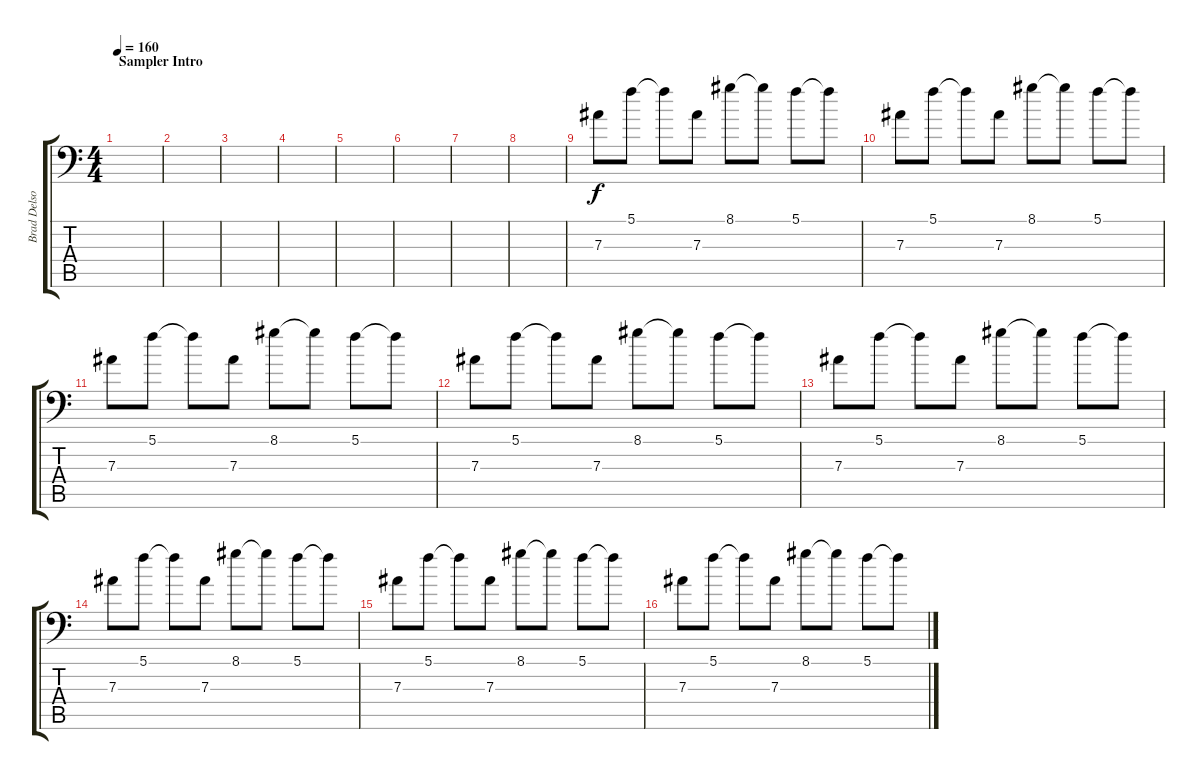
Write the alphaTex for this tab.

\track ("Brad Delson (Main Guitar)" "Brad Delso") {instrument distortionguitar}
\staff {score tabs}
\tuning (C4 G3 Eb3 Bb2 F2 Bb1) {hide}
\ts (4 4)
\section ("" "Sampler Intro")
\tempo 160
\clef f4
\ks c
|
|
|
|
|
|
|
|
7.3.8{instrument electricguitarclean} 5.1.8 5.1{t}.8 7.3.8 8.1.8 8.1{t}.8 5.1.8 5.1{t}.8 |
7.3.8 5.1.8 5.1{t}.8 7.3.8 8.1.8 8.1{t}.8 5.1.8 5.1{t}.8 |
7.3.8 5.1.8 5.1{t}.8 7.3.8 8.1.8 8.1{t}.8 5.1.8 5.1{t}.8 |
7.3.8 5.1.8 5.1{t}.8 7.3.8 8.1.8 8.1{t}.8 5.1.8 5.1{t}.8 |
7.3.8 5.1.8 5.1{t}.8 7.3.8 8.1.8 8.1{t}.8 5.1.8 5.1{t}.8 |
7.3.8 5.1.8 5.1{t}.8 7.3.8 8.1.8 8.1{t}.8 5.1.8 5.1{t}.8 |
7.3.8 5.1.8 5.1{t}.8 7.3.8 8.1.8 8.1{t}.8 5.1.8 5.1{t}.8 |
7.3.8 5.1.8 5.1{t}.8 7.3.8 8.1.8 8.1{t}.8 5.1.8 5.1{t}.8
